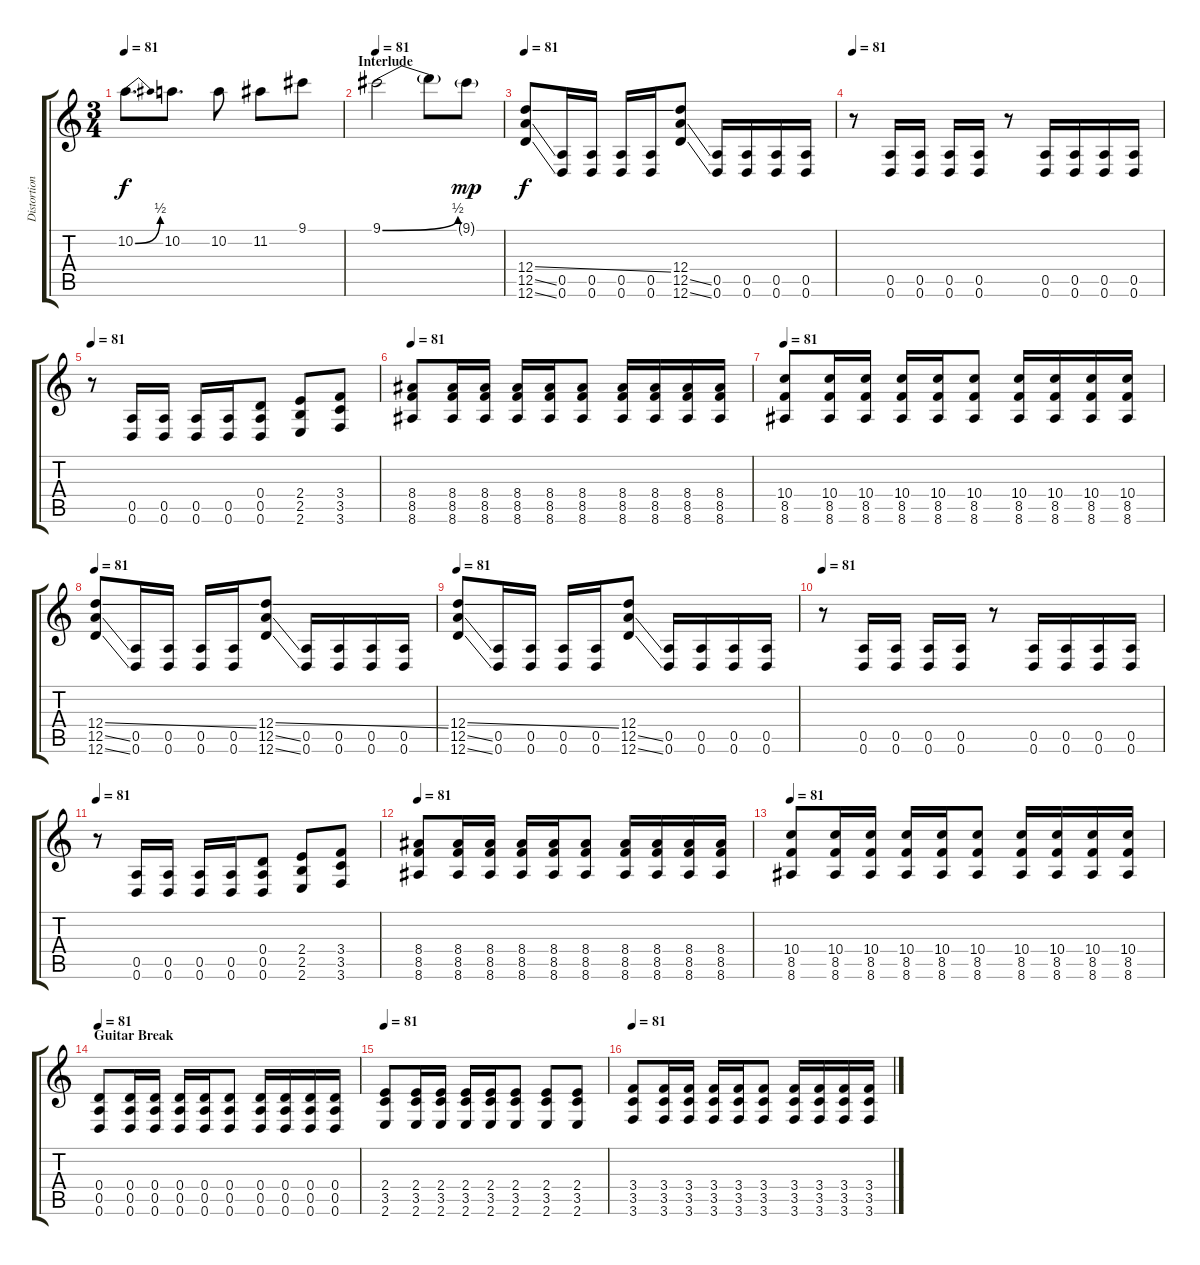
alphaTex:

\track ("Distortion Guitar" "Distortion") {instrument distortionguitar}
\staff {score tabs}
\tuning (E4 B3 G3 D3 A2 D2) {hide}
\ts (3 4)
\tempo 81
\clef g2
\ks c
10.2{be (bend 0 0 60 2)}.8{d dy f} 10.2.8{d} 10.2.8 11.2.8 9.1.8 |
\section ("" "Interlude")
\tempo 81
9.1{be (bend 0 0 60 2)}.2 9.1{t}.8 9.1{g}.8{dy mp} |
\tempo 81
(12.4{ss} 12.5{ss} 12.6{ss}).8{dy f} (0.5 0.6).16 (0.5 0.6).16 (0.5 0.6).16 (0.5 0.6).16 (12.4 12.5{ss} 12.6{ss}).8 (0.5 0.6).16 (0.5 0.6).16 (0.5 0.6).16 (0.5 0.6).16 |
\tempo 81
r.8 (0.5 0.6).16 (0.5 0.6).16 (0.5 0.6).16 (0.5 0.6).16 r.8 (0.5 0.6).16 (0.5 0.6).16 (0.5 0.6).16 (0.5 0.6).16 |
\tempo 81
r.8 (0.5 0.6).16 (0.5 0.6).16 (0.5 0.6).16 (0.5 0.6).16 (0.4 0.5 0.6).8 (2.4 2.5 2.6).8 (3.4 3.5 3.6).8 |
\tempo 81
(8.4 8.5 8.6).8 (8.4 8.5 8.6).16 (8.4 8.5 8.6).16 (8.4 8.5 8.6).16 (8.4 8.5 8.6).16 (8.4 8.5 8.6).8 (8.4 8.5 8.6).16 (8.4 8.5 8.6).16 (8.4 8.5 8.6).16 (8.4 8.5 8.6).16 |
\tempo 81
(10.4 8.5 8.6).8 (10.4 8.5 8.6).16 (10.4 8.5 8.6).16 (10.4 8.5 8.6).16 (10.4 8.5 8.6).16 (10.4 8.5 8.6).8 (10.4 8.5 8.6).16 (10.4 8.5 8.6).16 (10.4 8.5 8.6).16 (10.4 8.5 8.6).16 |
\tempo 81
(12.4{ss} 12.5{ss} 12.6{ss}).8 (0.5 0.6).16 (0.5 0.6).16 (0.5 0.6).16 (0.5 0.6).16 (12.4{ss} 12.5{ss} 12.6{ss}).8 (0.5 0.6).16 (0.5 0.6).16 (0.5 0.6).16 (0.5 0.6).16 |
\tempo 81
(12.4{ss} 12.5{ss} 12.6{ss}).8 (0.5 0.6).16 (0.5 0.6).16 (0.5 0.6).16 (0.5 0.6).16 (12.4 12.5{ss} 12.6{ss}).8 (0.5 0.6).16 (0.5 0.6).16 (0.5 0.6).16 (0.5 0.6).16 |
\tempo 81
r.8 (0.5 0.6).16 (0.5 0.6).16 (0.5 0.6).16 (0.5 0.6).16 r.8 (0.5 0.6).16 (0.5 0.6).16 (0.5 0.6).16 (0.5 0.6).16 |
\tempo 81
r.8 (0.5 0.6).16 (0.5 0.6).16 (0.5 0.6).16 (0.5 0.6).16 (0.4 0.5 0.6).8 (2.4 2.5 2.6).8 (3.4 3.5 3.6).8 |
\tempo 81
(8.4 8.5 8.6).8 (8.4 8.5 8.6).16 (8.4 8.5 8.6).16 (8.4 8.5 8.6).16 (8.4 8.5 8.6).16 (8.4 8.5 8.6).8 (8.4 8.5 8.6).16 (8.4 8.5 8.6).16 (8.4 8.5 8.6).16 (8.4 8.5 8.6).16 |
\tempo 81
(10.4 8.5 8.6).8 (10.4 8.5 8.6).16 (10.4 8.5 8.6).16 (10.4 8.5 8.6).16 (10.4 8.5 8.6).16 (10.4 8.5 8.6).8 (10.4 8.5 8.6).16 (10.4 8.5 8.6).16 (10.4 8.5 8.6).16 (10.4 8.5 8.6).16 |
\section ("" "Guitar Break")
\tempo 81
(0.4 0.5 0.6).8 (0.4 0.5 0.6).16 (0.4 0.5 0.6).16 (0.4 0.5 0.6).16 (0.4 0.5 0.6).16 (0.4 0.5 0.6).8 (0.4 0.5 0.6).16 (0.4 0.5 0.6).16 (0.4 0.5 0.6).16 (0.4 0.5 0.6).16 |
\tempo 81
(2.4 3.5 2.6).8 (2.4 3.5 2.6).16 (2.4 3.5 2.6).16 (2.4 3.5 2.6).16 (2.4 3.5 2.6).16 (2.4 3.5 2.6).8 (2.4 3.5 2.6).8 (2.4 3.5 2.6).8 |
\tempo 81
(3.4 3.5 3.6).8 (3.4 3.5 3.6).16 (3.4 3.5 3.6).16 (3.4 3.5 3.6).16 (3.4 3.5 3.6).16 (3.4 3.5 3.6).8 (3.4 3.5 3.6).16 (3.4 3.5 3.6).16 (3.4 3.5 3.6).16 (3.4 3.5 3.6).16
